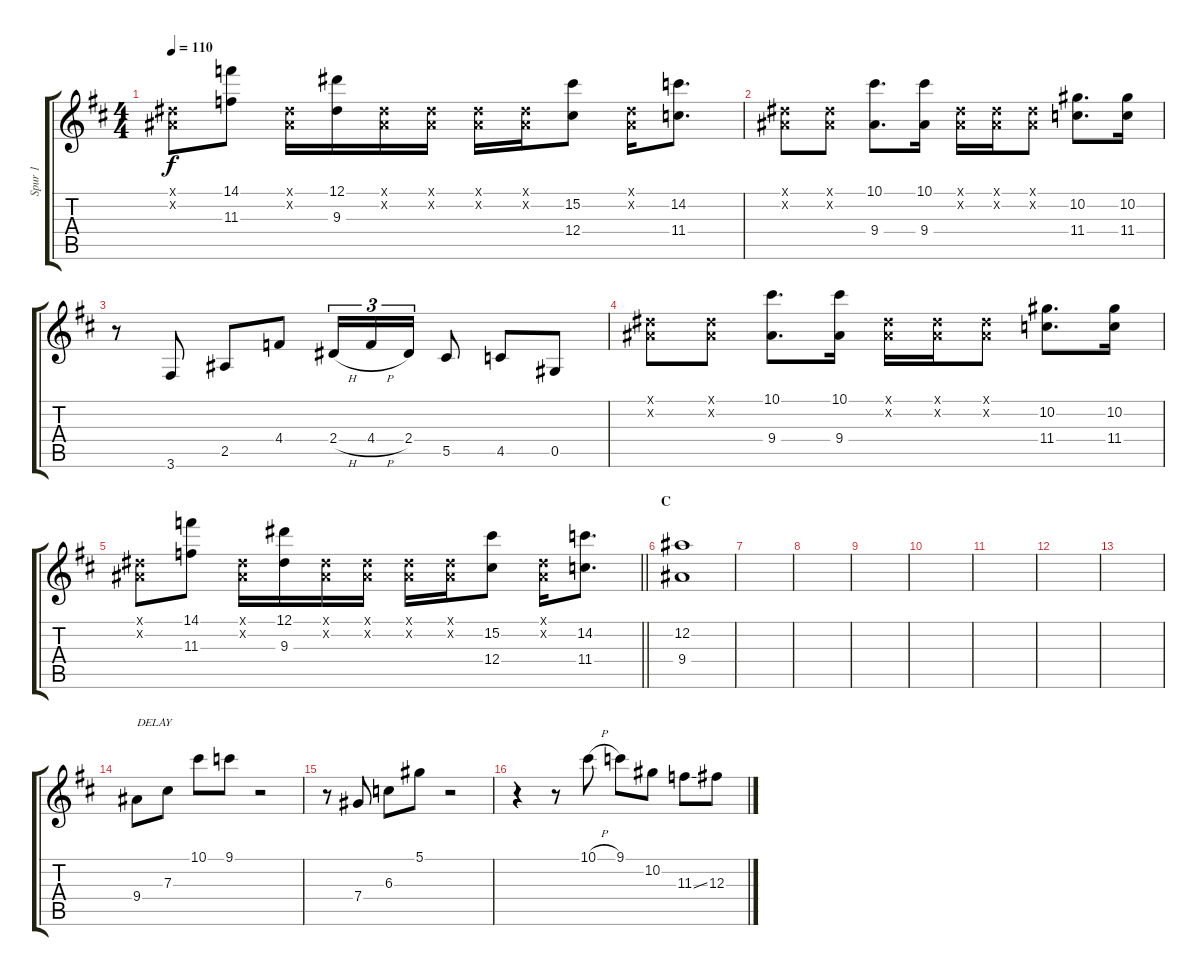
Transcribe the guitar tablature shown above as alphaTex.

\track ("Spur 1" "Spur 1") {instrument electricguitarclean}
\staff {score tabs}
\tuning (Eb4 Bb3 Gb3 Db3 Ab2 Eb2) {hide}
\ts (4 4)
\tempo 110
\clef g2
\ks d
(0.1{x} 0.2{x}).8{dy f} (14.1 11.3).8 (0.1{x} 0.2{x}).16 (12.1 9.3).16 (0.1{x} 0.2{x}).16 (0.1{x} 0.2{x}).16 (0.1{x} 0.2{x}).16 (0.1{x} 0.2{x}).16 (15.2 12.4).8 (0.1{x} 0.2{x}).16 (14.2 11.4).8{d} |
(0.1{x} 0.2{x}).8 (0.1{x} 0.2{x}).8 (10.1 9.4).8{d} (10.1 9.4).16 (0.1{x} 0.2{x}).16 (0.1{x} 0.2{x}).16 (0.1{x} 0.2{x}).8 (10.2 11.4).8{d} (10.2 11.4).16 |
r.8 3.6.8 2.5.8 4.4.8 2.4{h}.16{tu (3 2)} 4.4{h}.16{tu (3 2)} 2.4.16{tu (3 2)} 5.5.8 4.5.8 0.5.8 |
(0.1{x} 0.2{x}).8 (0.1{x} 0.2{x}).8 (10.1 9.4).8{d} (10.1 9.4).16 (0.1{x} 0.2{x}).16 (0.1{x} 0.2{x}).16 (0.1{x} 0.2{x}).8 (10.2 11.4).8{d} (10.2 11.4).16 |
\barLineRight lightlight
(0.1{x} 0.2{x}).8 (14.1 11.3).8 (0.1{x} 0.2{x}).16 (12.1 9.3).16 (0.1{x} 0.2{x}).16 (0.1{x} 0.2{x}).16 (0.1{x} 0.2{x}).16 (0.1{x} 0.2{x}).16 (15.2 12.4).8 (0.1{x} 0.2{x}).16 (14.2 11.4).8{d} |
\section ("" "C")
(12.2 9.4).1 |
|
|
|
|
|
|
|
9.4.8{txt "DELAY"} 7.3.8 10.1.8 9.1.8 r.2 |
r.8 7.4.8 6.3.8 5.1.8 r.2 |
r.4 r.8 10.1{h}.8 9.1.8 10.2.8 11.3{ss}.8 12.3.8
